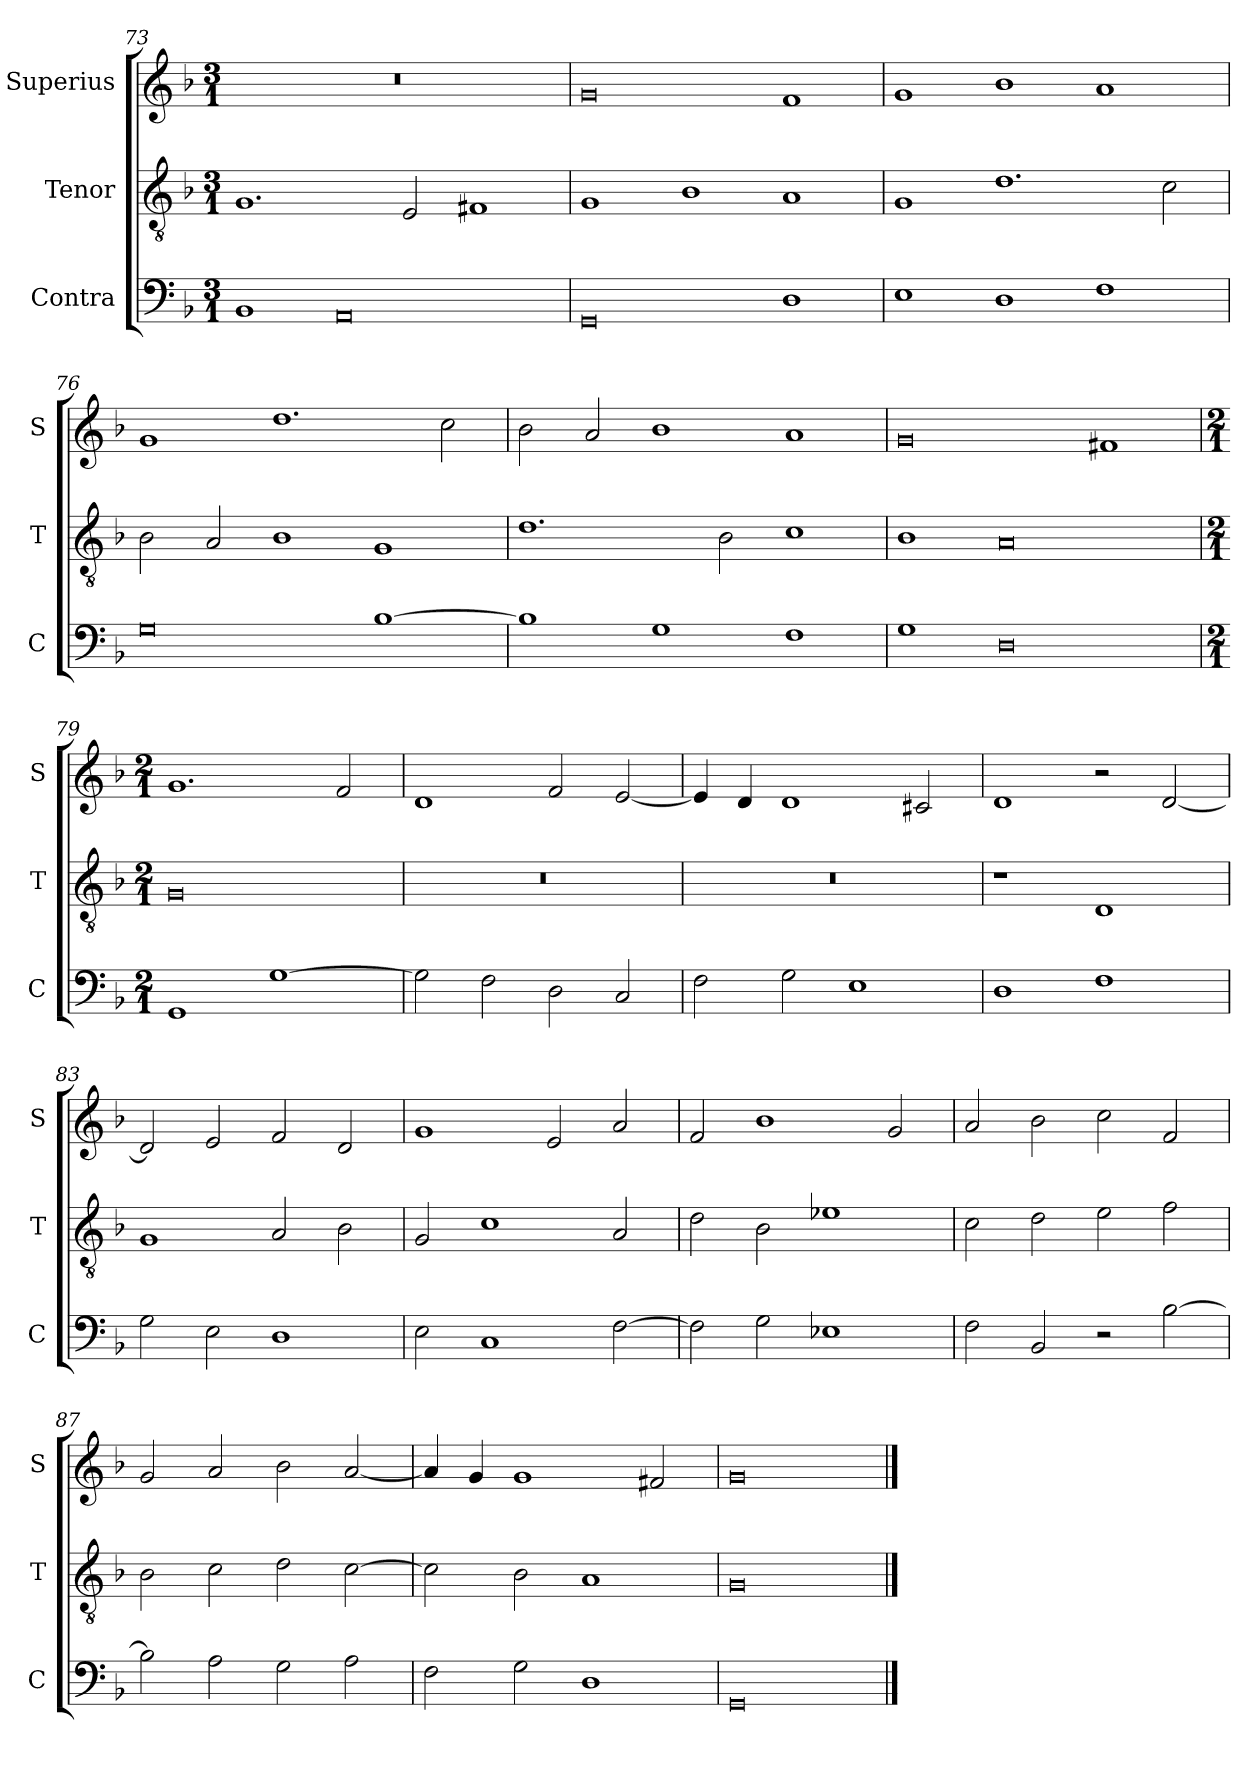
**kern	**kern	**kern
*part3	*part2	*part1
*staff3	*staff2	*staff1
*I"Contra	*I"Tenor	*I"Superius
*I'C	*I'T	*I'S
*clefF4	*clefGv2	*clefG2
*k[b-]	*k[b-]	*k[b-]
*M3/1	*M3/1	*M3/1
=73	=73	=73
1BB-	1.G	0.r
0AA	.	.
.	2E/	.
.	1F#X	.
=74	=74	=74
0GG	1G	0g
.	1B-	.
1D	1A	1f
=75	=75	=75
1E	1G	1g
1D	1.d	1b-
1F	.	1a
.	2c\	.
=76	=76	=76
0G	2B-\	1g
.	2A/	.
.	1B-	1.dd
[1B-	1G	.
.	.	2cc\
=77	=77	=77
1B-]	1.d	2b-\
.	.	2a/
1G	.	1b-
.	2B-\	.
1F	1c	1a
=78	=78	=78
1G	1B-	0g
0D	0A	.
.	.	1f#X
=79	=79	=79
*M2/1	*M2/1	*M2/1
1GG	0G	1.g
[1G	.	.
.	.	2f/
=80	=80	=80
2G\]	0r	1d
2F\	.	.
2D\	.	2f/
2C/	.	[2e/
=81	=81	=81
2F\	0r	4e/]
.	.	4d/
2G\	.	1d
1E	.	.
.	.	2c#X/
=82	=82	=82
1D	1r	1d
1F	1D	2r
.	.	[2d/
=83	=83	=83
2G\	1G	2d/]
2E\	.	2e/
1D	2A/	2f/
.	2B-\	2d/
=84	=84	=84
2E\	2G/	1g
1C	1c	.
.	.	2e/
[2F\	2A/	2a/
=85	=85	=85
2F\]	2d\	2f/
2G\	2B-\	1b-
1E-X	1e-X	.
.	.	2g/
=86	=86	=86
2F\	2c\	2a/
2BB-/	2d\	2b-\
2r	2e\	2cc\
[2B-\	2f\	2f/
=87	=87	=87
2B-\]	2B-\	2g/
2A\	2c\	2a/
2G\	2d\	2b-\
2A\	[2c\	[2a/
=88	=88	=88
2F\	2c\]	4a/]
.	.	4g/
2G\	2B-\	1g
1D	1A	.
.	.	2f#X/
=89	=89	=89
0GG	0G	0g
==	==	==
*-	*-	*-
